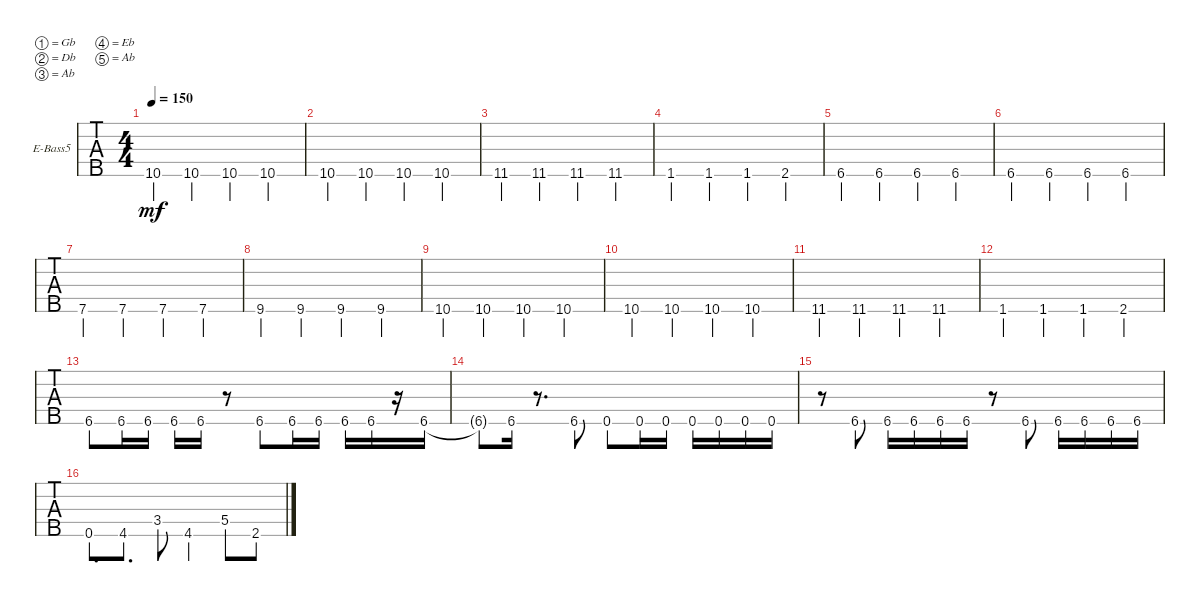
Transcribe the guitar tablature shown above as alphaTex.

\defaultSystemsLayout 4
\bracketExtendMode groupsimilarinstruments
\firstSystemTrackNameOrientation horizontal
\otherSystemsTrackNameOrientation horizontal
\track ("Electric Bass" "E-Bass5") {instrument electricbassfinger}
\staff {tabs}
\tuning (Gb2 Db2 Ab1 Eb1 Ab0)
\ts (4 4)
\tempo 150
\clef f4
\ks c
10.5.4{dy mf} 10.5.4 10.5.4 10.5.4 |
10.5.4 10.5.4 10.5.4 10.5.4 |
11.5.4 11.5.4 11.5.4 11.5.4 |
1.5.4 1.5.4 1.5.4 2.5.4 |
6.5.4 6.5.4 6.5.4 6.5.4 |
6.5.4 6.5.4 6.5.4 6.5.4 |
7.5.4 7.5.4 7.5.4 7.5.4 |
9.5.4 9.5.4 9.5.4 9.5.4 |
10.5.4 10.5.4 10.5.4 10.5.4 |
10.5.4 10.5.4 10.5.4 10.5.4 |
11.5.4 11.5.4 11.5.4 11.5.4 |
1.5.4 1.5.4 1.5.4 2.5.4 |
6.5.8 6.5.16 6.5.16 6.5.16 6.5.16 r.8 6.5.8 6.5.16 6.5.16 6.5.16 6.5.16 r.16 6.5.16 |
6.5{t}.8 6.5.16 r.8{d} 6.5.8 0.5.8 0.5.16 0.5.16 0.5.16 0.5.16 0.5.16 0.5.16 |
r.8 6.5.8 6.5.16 6.5.16 6.5.16 6.5.16 r.8 6.5.8 6.5.16 6.5.16 6.5.16 6.5.16 |
0.5.8{d} 4.5.8{d} 3.4.8 4.5.4 5.4.8 2.5.8
